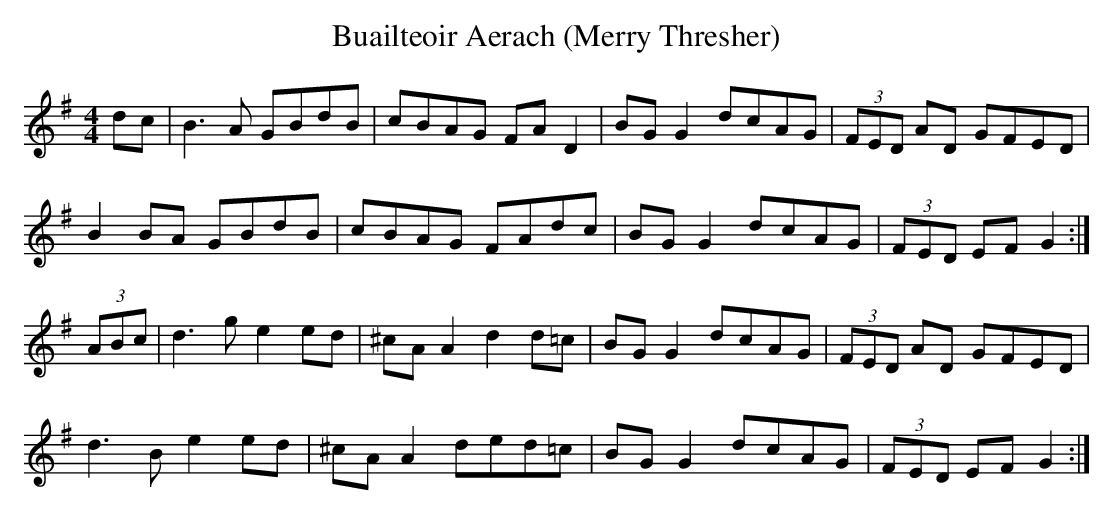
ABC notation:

X:1
T: Buailteoir Aerach (Merry Thresher)
M: 4/4
L: 1/8
K: G
dc | B3 A GBdB | cBAG FA D2 | BG G2 dcAG | (3FED AD GFED |
B2 BA GBdB | cBAG FAdc | BG G2 dcAG | (3FED EF G2 :|
(3ABc | d3 g e2 ed | ^cA A2 d2 d=c | BG G2 dcAG |\
(3FED AD GFED |
d3 B e2 ed | ^cA A2 ded=c | BG G2 dcAG | (3FED EF G2 :|
